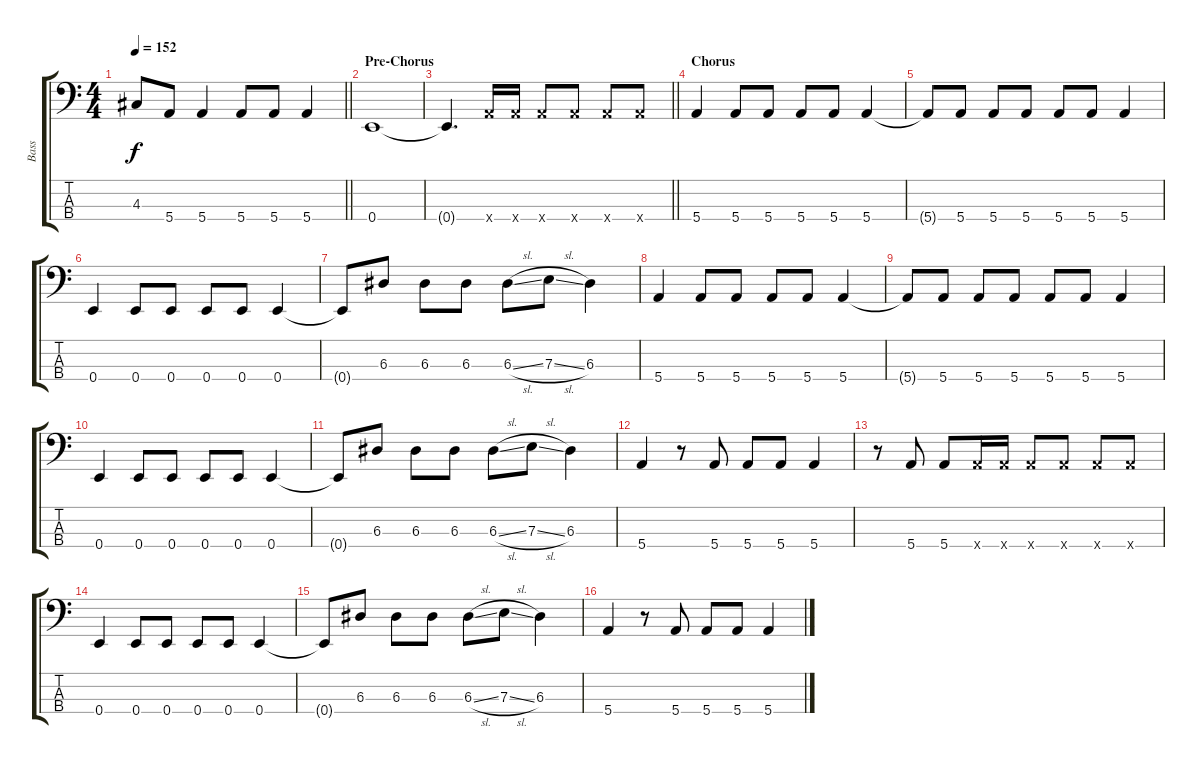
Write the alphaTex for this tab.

\track ("Bass" "Bass") {instrument electricbasspick}
\staff {score tabs}
\tuning (G2 D2 A1 E1) {hide}
\ts (4 4)
\tempo 152
\clef f4
\barLineRight lightlight
\ks c
4.3{t}.8{dy f} 5.4.8 5.4.4 5.4.8 5.4.8 5.4.4 |
\section ("" "Pre-Chorus")
0.4.1 |
\barLineRight lightlight
0.4{t}.4{d} 5.4{x}.16 5.4{x}.16 5.4{x}.8 5.4{x}.8 5.4{x}.8 5.4{x}.8 |
\section ("" "Chorus")
5.4.4 5.4.8 5.4.8 5.4.8 5.4.8 5.4.4 |
5.4{t}.8 5.4.8 5.4.8 5.4.8 5.4.8 5.4.8 5.4.4 |
0.4.4 0.4.8 0.4.8 0.4.8 0.4.8 0.4.4 |
0.4{t}.8 6.3.8 6.3.8 6.3.8 6.3{sl}.8 7.3{sl}.8 6.3.4 |
5.4.4 5.4.8 5.4.8 5.4.8 5.4.8 5.4.4 |
5.4{t}.8 5.4.8 5.4.8 5.4.8 5.4.8 5.4.8 5.4.4 |
0.4.4 0.4.8 0.4.8 0.4.8 0.4.8 0.4.4 |
0.4{t}.8 6.3.8 6.3.8 6.3.8 6.3{sl}.8 7.3{sl}.8 6.3.4 |
5.4.4 r.8 5.4.8 5.4.8 5.4.8 5.4.4 |
r.8 5.4.8 5.4.8 5.4{x}.16 5.4{x}.16 5.4{x}.8 5.4{x}.8 5.4{x}.8 5.4{x}.8 |
0.4.4 0.4.8 0.4.8 0.4.8 0.4.8 0.4.4 |
0.4{t}.8 6.3.8 6.3.8 6.3.8 6.3{sl}.8 7.3{sl}.8 6.3.4 |
5.4.4 r.8 5.4.8 5.4.8 5.4.8 5.4.4
